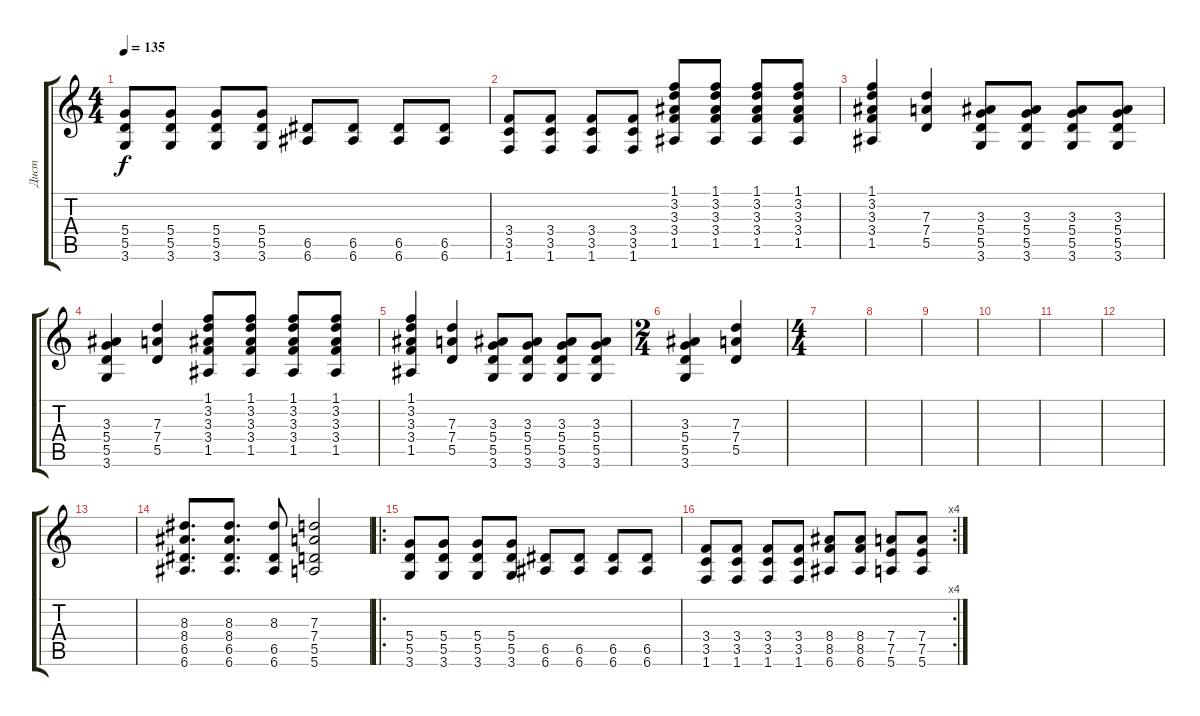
\track ("Дист" "Дист") {instrument distortionguitar}
\staff {score tabs}
\tuning (E4 B3 G3 D3 A2 E2) {hide}
\ts (4 4)
\tempo 135
\clef g2
\ks c
(5.4 5.5 3.6).8{dy f} (5.4 5.5 3.6).8 (5.4 5.5 3.6).8 (5.4 5.5 3.6).8 (6.5 6.6).8 (6.5 6.6).8 (6.5 6.6).8 (6.5 6.6).8 |
(3.4 3.5 1.6).8 (3.4 3.5 1.6).8 (3.4 3.5 1.6).8 (3.4 3.5 1.6).8 (1.1 3.2 3.3 3.4 1.5).8 (1.1 3.2 3.3 3.4 1.5).8 (1.1 3.2 3.3 3.4 1.5).8 (1.1 3.2 3.3 3.4 1.5).8 |
(1.1 3.2 3.3 3.4 1.5).4 (7.3 7.4 5.5).4 (3.3 5.4 5.5 3.6).8 (3.3 5.4 5.5 3.6).8 (3.3 5.4 5.5 3.6).8 (3.3 5.4 5.5 3.6).8 |
(3.3 5.4 5.5 3.6).4 (7.3 7.4 5.5).4 (1.1 3.2 3.3 3.4 1.5).8 (1.1 3.2 3.3 3.4 1.5).8 (1.1 3.2 3.3 3.4 1.5).8 (1.1 3.2 3.3 3.4 1.5).8 |
(1.1 3.2 3.3 3.4 1.5).4 (7.3 7.4 5.5).4 (3.3 5.4 5.5 3.6).8 (3.3 5.4 5.5 3.6).8 (3.3 5.4 5.5 3.6).8 (3.3 5.4 5.5 3.6).8 |
\ts (2 4)
(3.3 5.4 5.5 3.6).4 (7.3 7.4 5.5).4 |
\ts (4 4)
|
|
|
|
|
|
|
(8.3 8.4 6.5 6.6).8{d} (8.3 8.4 6.5 6.6).8{d} (8.3 6.5 6.6).8 (7.3 7.4 5.5 5.6).2 |
\ro
(5.4 5.5 3.6).8 (5.4 5.5 3.6).8 (5.4 5.5 3.6).8 (5.4 5.5 3.6).8 (6.5 6.6).8 (6.5 6.6).8 (6.5 6.6).8 (6.5 6.6).8 |
\rc 4
(3.4 3.5 1.6).8 (3.4 3.5 1.6).8 (3.4 3.5 1.6).8 (3.4 3.5 1.6).8 (8.4 8.5 6.6).8 (8.4 8.5 6.6).8 (7.4 7.5 5.6).8 (7.4 7.5 5.6).8
